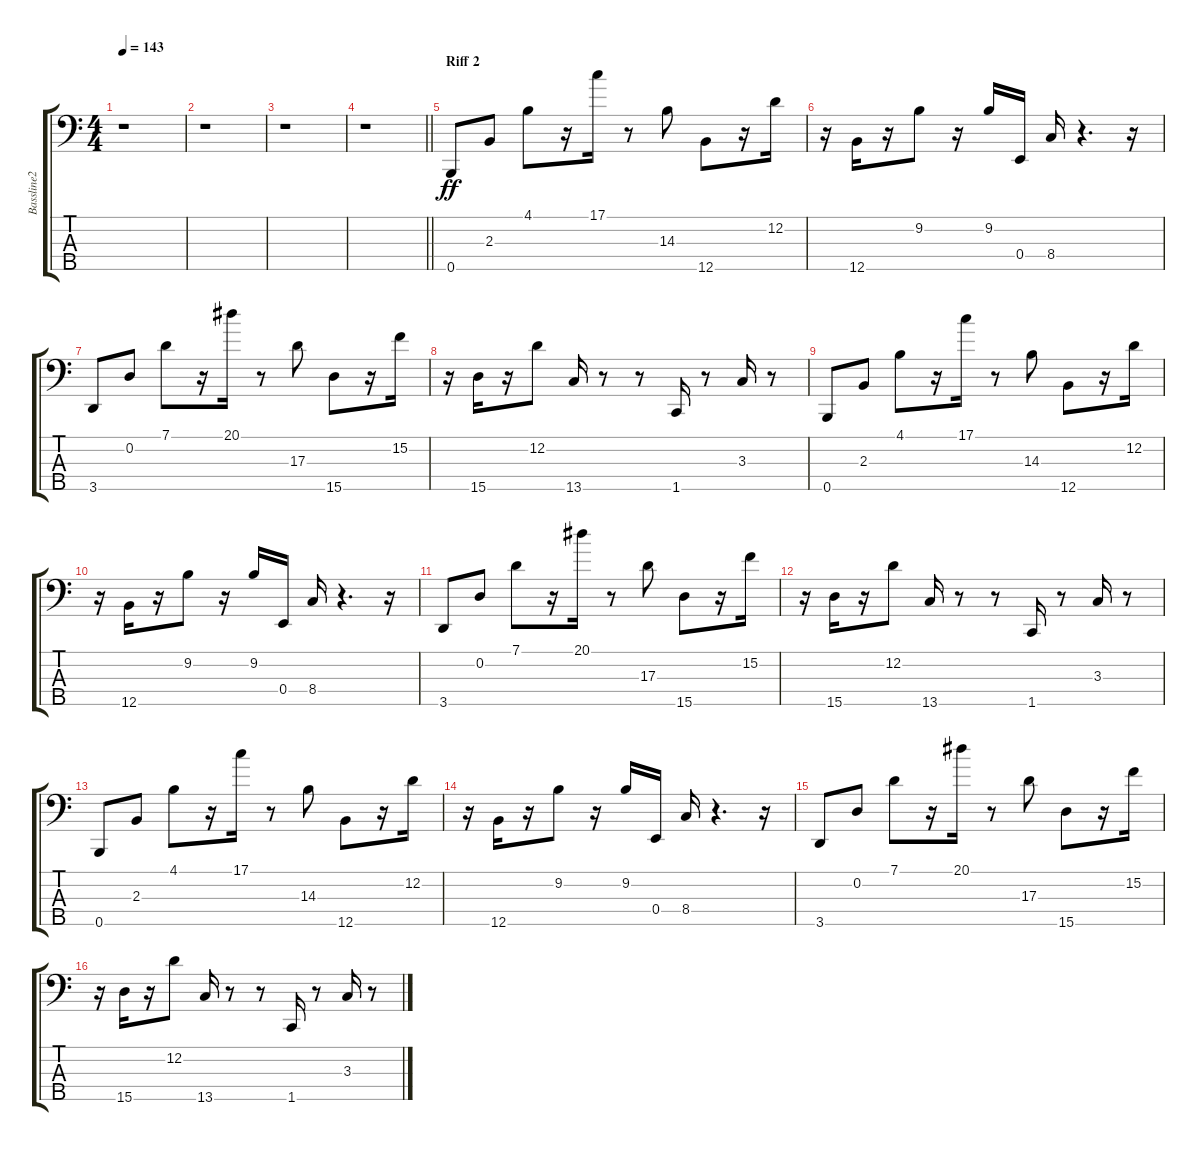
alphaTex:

\track ("Bassline2" "Bassline2") {instrument electricbassfinger}
\staff {score tabs}
\tuning (G2 D2 A1 E1 B0) {hide}
\ts (4 4)
\tempo 143
\clef f4
\ks c
r.1{dy ff} |
r.1 |
r.1 |
\barLineRight lightlight
r.1 |
\section ("" "Riff 2")
0.5.8 2.3.8 4.1.8 r.16 17.1.16 r.8 14.3.8 12.5.8 r.16 12.2.16 |
r.16 12.5.16 r.16 9.2.8 r.16 9.2.16 0.4.16 8.4.16 r.4{d} r.16 |
3.5.8 0.2.8 7.1.8 r.16 20.1.16 r.8 17.3.8 15.5.8 r.16 15.2.16 |
r.16 15.5.16 r.16 12.2.8 13.5.16 r.8 r.8 1.5.16 r.8 3.3.16 r.8 |
0.5.8 2.3.8 4.1.8 r.16 17.1.16 r.8 14.3.8 12.5.8 r.16 12.2.16 |
r.16 12.5.16 r.16 9.2.8 r.16 9.2.16 0.4.16 8.4.16 r.4{d} r.16 |
3.5.8 0.2.8 7.1.8 r.16 20.1.16 r.8 17.3.8 15.5.8 r.16 15.2.16 |
r.16 15.5.16 r.16 12.2.8 13.5.16 r.8 r.8 1.5.16 r.8 3.3.16 r.8 |
0.5.8 2.3.8 4.1.8 r.16 17.1.16 r.8 14.3.8 12.5.8 r.16 12.2.16 |
r.16 12.5.16 r.16 9.2.8 r.16 9.2.16 0.4.16 8.4.16 r.4{d} r.16 |
3.5.8 0.2.8 7.1.8 r.16 20.1.16 r.8 17.3.8 15.5.8 r.16 15.2.16 |
r.16 15.5.16 r.16 12.2.8 13.5.16 r.8 r.8 1.5.16 r.8 3.3.16 r.8
